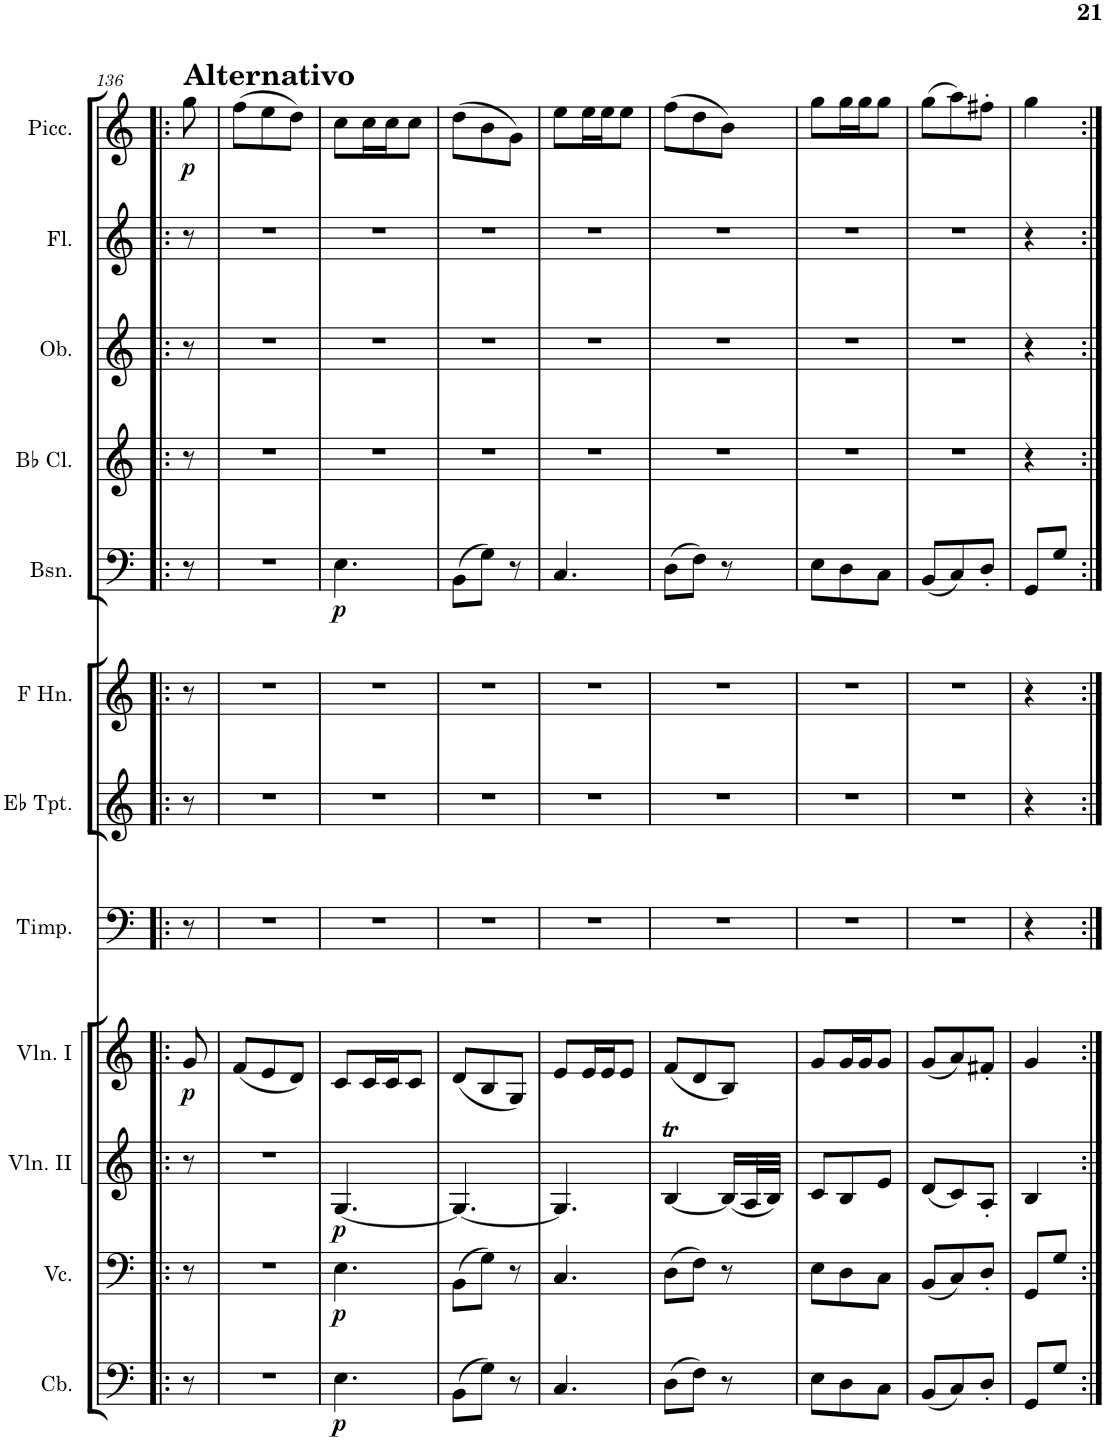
**kern	**dynam	**kern	**dynam	**kern	**dynam	**kern	**dynam	**kern	**kern	**kern	**kern	**dynam	**kern	**kern	**kern	**kern	**dynam
*part12	*part12	*part11	*part11	*part10	*part10	*part9	*part9	*part8	*part7	*part6	*part5	*part5	*part4	*part3	*part2	*part1	*part1
*staff12	*staff12	*staff11	*staff11	*staff10	*staff10	*staff9	*staff9	*staff8	*staff7	*staff6	*staff5	*staff5	*staff4	*staff3	*staff2	*staff1	*staff1
*I"Contrabasses	*	*I"Violoncellos	*	*I"Violins II	*	*I"Violins I	*	*I"Timpani	*I"Trumpets in D	*I"Horns in D	*I"Bassoons	*	*I"Clarinets in A	*I"Oboes	*I"Flutes	*I"Piccolo	*
*I'Cb.	*	*I'Vc.	*	*I'Vln. II	*	*I'Vln. I	*	*I'Timp.	*	*	*I'Bsn.	*	*	*I'Ob.	*I'Fl.	*I'Picc.	*
!!LO:PB:g=z
*clefF4	*	*clefF4	*	*clefG2	*	*clefG2	*	*clefF4	*clefG2	*clefG2	*clefF4	*	*clefG2	*clefG2	*clefG2	*clefG2	*
*Trd7c12	*	*	*	*	*	*	*	*	*Trd-2c-3	*Trd4c7	*	*	*Trd1c2	*	*	*Trd-7c-12	*
*k[]	*	*k[]	*	*k[]	*	*k[]	*	*k[]	*k[]	*k[]	*k[]	*	*k[]	*k[]	*k[]	*k[]	*
*M3/8	*	*M3/8	*	*M3/8	*	*M3/8	*	*M3/8	*M3/8	*M3/8	*M3/8	*	*M3/8	*M3/8	*M3/8	*M3/8	*
=136!|:	=136!|:	=136!|:	=136!|:	=136!|:	=136!|:	=136!|:	=136!|:	=136!|:	=136!|:	=136!|:	=136!|:	=136!|:	=136!|:	=136!|:	=136!|:	=136!|:	=136!|:
!	!	!	!	!	!	!	!	!	!	!	!	!	!	!	!	!LO:TX:a:B:t=Alternativo	!
!	!	!	!	!	!	!	!LO:DY:b	!	!	!	!	!	!	!	!	!	!LO:DY:b
8r	.	8r	.	8r	.	8g/	p	8r	8r	8r	8r	.	8r	8r	8r	8gg\	p
=137	=137	=137	=137	=137	=137	=137	=137	=137	=137	=137	=137	=137	=137	=137	=137	=137	=137
4.r	.	4.r	.	4.r	.	(8f/L	.	4.r	4.r	4.r	4.r	.	4.r	4.r	4.r	(8ff\L	.
.	.	.	.	.	.	8e/	.	.	.	.	.	.	.	.	.	8ee\	.
.	.	.	.	.	.	8d/J)	.	.	.	.	.	.	.	.	.	8dd\J)	.
=138	=138	=138	=138	=138	=138	=138	=138	=138	=138	=138	=138	=138	=138	=138	=138	=138	=138
!	!LO:DY:b	!	!LO:DY:b	!	!LO:DY:b	!	!	!	!	!	!	!LO:DY:b	!	!	!	!	!
4.E\	p	4.E\	p	[4.G/	p	8c/L	.	4.r	4.r	4.r	4.E\	p	4.r	4.r	4.r	8cc\L	.
.	.	.	.	.	.	16c/L	.	.	.	.	.	.	.	.	.	16cc\L	.
.	.	.	.	.	.	16c/J	.	.	.	.	.	.	.	.	.	16cc\J	.
.	.	.	.	.	.	8c/J	.	.	.	.	.	.	.	.	.	8cc\J	.
=139	=139	=139	=139	=139	=139	=139	=139	=139	=139	=139	=139	=139	=139	=139	=139	=139	=139
(8BB\L	.	(8BB\L	.	4.G/_	.	(8d/L	.	4.r	4.r	4.r	(8BB\L	.	4.r	4.r	4.r	(8dd\L	.
8G\J)	.	8G\J)	.	.	.	8B/	.	.	.	.	8G\J)	.	.	.	.	8b\	.
8r	.	8r	.	.	.	8G/J)	.	.	.	.	8r	.	.	.	.	8g\J)	.
=140	=140	=140	=140	=140	=140	=140	=140	=140	=140	=140	=140	=140	=140	=140	=140	=140	=140
4.C/	.	4.C/	.	4.G/]	.	8e/L	.	4.r	4.r	4.r	4.C/	.	4.r	4.r	4.r	8ee\L	.
.	.	.	.	.	.	16e/L	.	.	.	.	.	.	.	.	.	16ee\L	.
.	.	.	.	.	.	16e/J	.	.	.	.	.	.	.	.	.	16ee\J	.
.	.	.	.	.	.	8e/J	.	.	.	.	.	.	.	.	.	8ee\J	.
=141	=141	=141	=141	=141	=141	=141	=141	=141	=141	=141	=141	=141	=141	=141	=141	=141	=141
(8D\L	.	(8D\L	.	[4Bt/	.	(8f/L	.	4.r	4.r	4.r	(8D\L	.	4.r	4.r	4.r	(8ff\L	.
8F\J)	.	8F\J)	.	.	.	8d/	.	.	.	.	8F\J)	.	.	.	.	8dd\	.
8r	.	8r	.	(16B/LL]	.	8B/J)	.	.	.	.	8r	.	.	.	.	8b\J)	.
.	.	.	.	32A/L	.	.	.	.	.	.	.	.	.	.	.	.	.
.	.	.	.	32B/JJJ)	.	.	.	.	.	.	.	.	.	.	.	.	.
=142	=142	=142	=142	=142	=142	=142	=142	=142	=142	=142	=142	=142	=142	=142	=142	=142	=142
8E\L	.	8E\L	.	8c/L	.	8g/L	.	4.r	4.r	4.r	8E\L	.	4.r	4.r	4.r	8gg\L	.
8D\	.	8D\	.	8B/	.	16g/L	.	.	.	.	8D\	.	.	.	.	16gg\L	.
.	.	.	.	.	.	16g/J	.	.	.	.	.	.	.	.	.	16gg\J	.
8C\J	.	8C\J	.	8e/J	.	8g/J	.	.	.	.	8C\J	.	.	.	.	8gg\J	.
=143	=143	=143	=143	=143	=143	=143	=143	=143	=143	=143	=143	=143	=143	=143	=143	=143	=143
(8BB/L	.	(8BB/L	.	(8d/L	.	(8g/L	.	4.r	4.r	4.r	(8BB/L	.	4.r	4.r	4.r	(8gg\L	.
8C/)	.	8C/)	.	8c/)	.	8a/)	.	.	.	.	8C/)	.	.	.	.	8aa\)	.
8D'/J	.	8D'/J	.	8A'/J	.	8f#X'/J	.	.	.	.	8D'/J	.	.	.	.	8ff#X'\J	.
=144	=144	=144	=144	=144	=144	=144	=144	=144	=144	=144	=144	=144	=144	=144	=144	=144	=144
8GG/L	.	8GG/L	.	4B/	.	4g/	.	4r	4r	4r	8GG/L	.	4r	4r	4r	4gg\	.
8G/J	.	8G/J	.	.	.	.	.	.	.	.	8G/J	.	.	.	.	.	.
=:|!	=:|!	=:|!	=:|!	=:|!	=:|!	=:|!	=:|!	=:|!	=:|!	=:|!	=:|!	=:|!	=:|!	=:|!	=:|!	=:|!	=:|!
*-	*-	*-	*-	*-	*-	*-	*-	*-	*-	*-	*-	*-	*-	*-	*-	*-	*-
